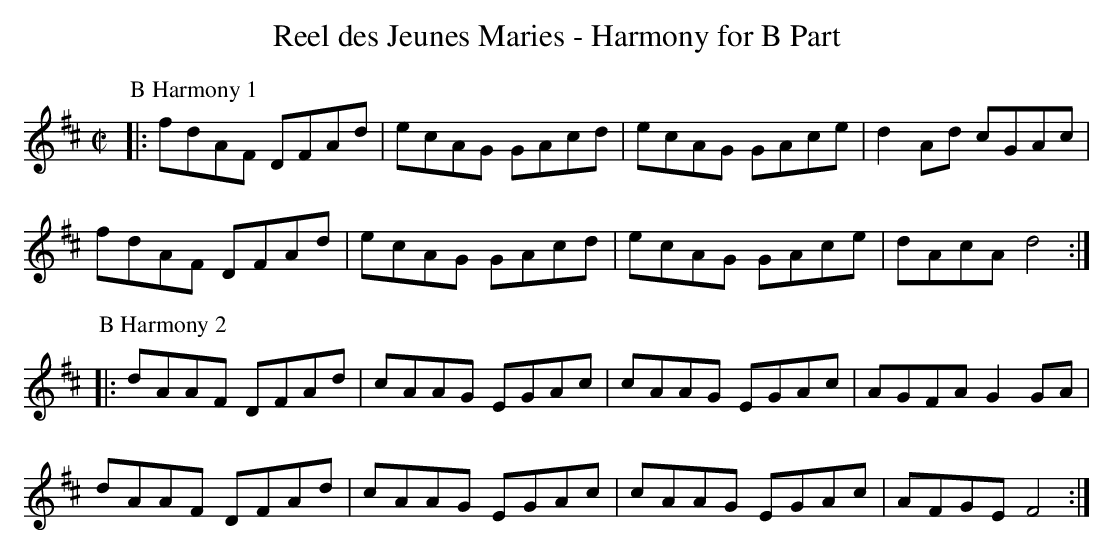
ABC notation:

X:1
T: Reel des Jeunes Maries - Harmony for B Part
M:C|
L:1/8
K:D
P:B Harmony 1
|: fdAF DFAd | ecAG GAcd | ecAG GAce | d2Ad cGAc |
fdAF DFAd | ecAG GAcd | ecAG GAce | dAcA d4 :|
P:B Harmony 2
|:dAAF DFAd | cAAG EGAc | cAAG EGAc| AGFA G2GA |
dAAF DFAd | cAAG EGAc| cAAG EGAc | AFGE F4 :|
